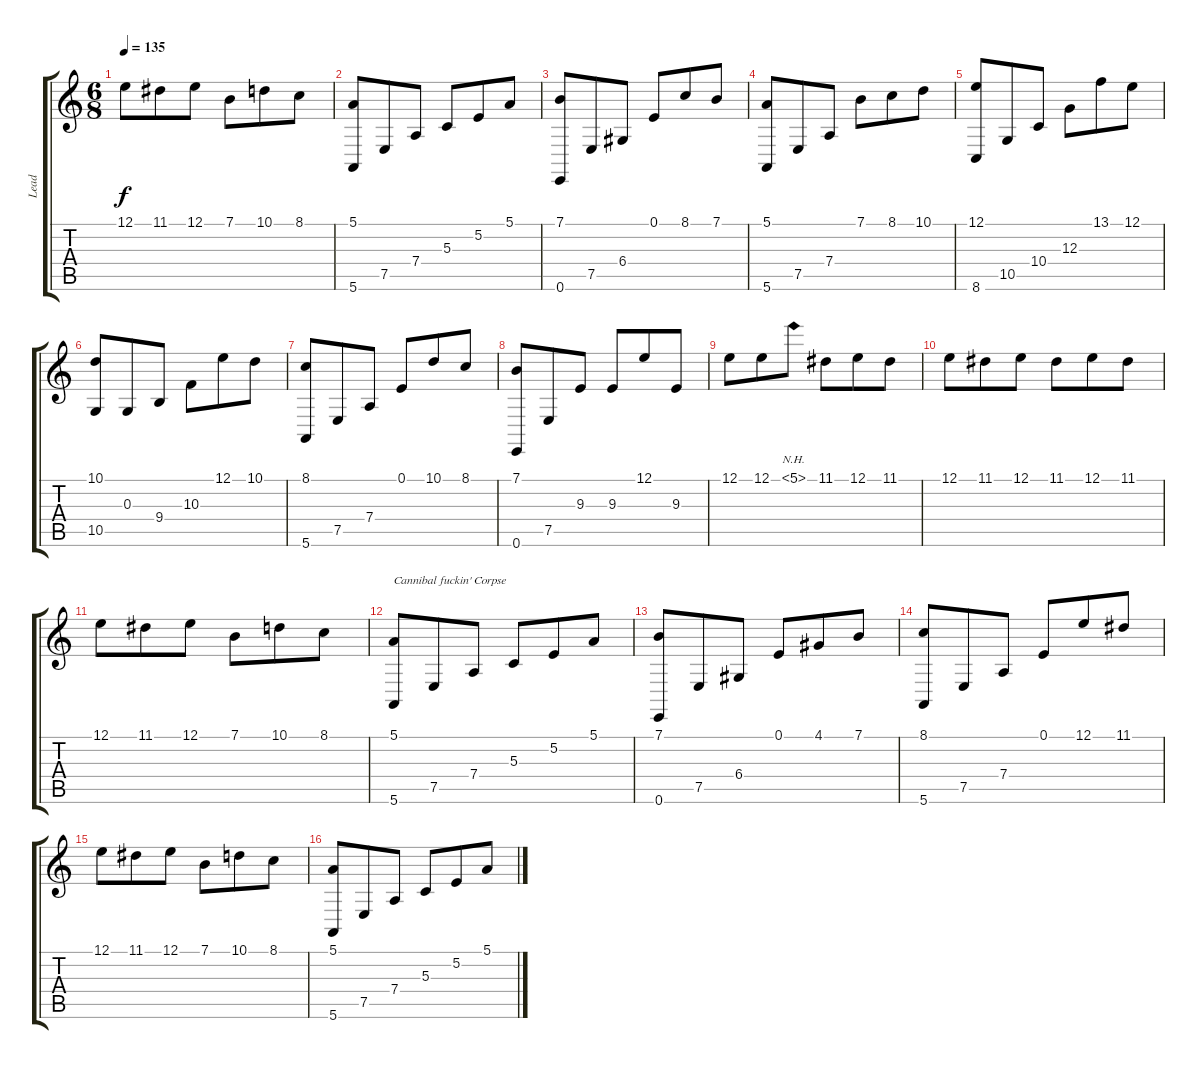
\track ("Lead" "Lead") {solo instrument churchorgan}
\staff {score tabs}
\tuning (E4 B3 G3 D3 A2 E2) {hide}
\ts (6 8)
\tempo 135
\clef g2
\ks c
12.1.8{dy f} 11.1.8 12.1.8 7.1.8 10.1.8 8.1.8 |
(5.1 5.6).8 7.5.8 7.4.8 5.3.8 5.2.8 5.1.8 |
(7.1 0.6).8 7.5.8 6.4.8 0.1.8 8.1.8 7.1.8 |
(5.1 5.6).8 7.5.8 7.4.8 7.1.8 8.1.8 10.1.8 |
(12.1 8.6).8 10.5.8 10.4.8 12.3.8 13.1.8 12.1.8 |
(10.1 10.5).8 0.3.8 9.4.8 10.3.8 12.1.8 10.1.8 |
(8.1 5.6).8 7.5.8 7.4.8 0.1.8 10.1.8 8.1.8 |
(7.1 0.6).8 7.5.8 9.3.8 9.3.8 12.1.8 9.3.8 |
12.1.8 12.1.8 5.1{nh}.8 11.1.8 12.1.8 11.1.8 |
12.1.8 11.1.8 12.1.8 11.1.8 12.1.8 11.1.8 |
12.1.8 11.1.8 12.1.8 7.1.8 10.1.8 8.1.8 |
(5.1 5.6).8{txt "Cannibal fuckin' Corpse"} 7.5.8 7.4.8 5.3.8 5.2.8 5.1.8 |
(7.1 0.6).8 7.5.8 6.4.8 0.1.8 4.1.8 7.1.8 |
(8.1 5.6).8 7.5.8 7.4.8 0.1.8 12.1.8 11.1.8 |
12.1.8 11.1.8 12.1.8 7.1.8 10.1.8 8.1.8 |
(5.1 5.6).8 7.5.8 7.4.8 5.3.8 5.2.8 5.1.8
